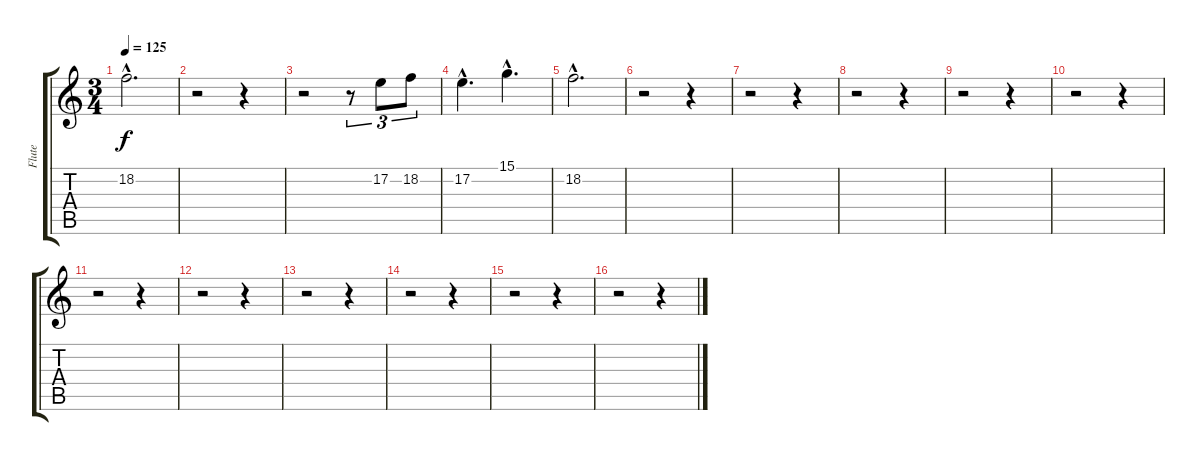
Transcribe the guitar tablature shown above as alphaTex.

\track ("Flute" "Flute") {instrument ocarina}
\staff {score tabs}
\tuning (E4 B3 G3 D3 A2 E2) {hide}
\ts (3 4)
\tempo 125
\clef g2
\ks c
18.2{hac}.2{d dy f} |
r.2 r.4 |
r.2 r.8{tu (3 2)} 17.2.8{tu (3 2)} 18.2.8{tu (3 2)} |
17.2{hac}.4{d} 15.1{hac}.4{d} |
18.2{hac}.2{d} |
r.2 r.4 |
r.2 r.4 |
r.2 r.4 |
r.2 r.4 |
r.2 r.4 |
r.2 r.4 |
r.2 r.4 |
r.2 r.4 |
r.2 r.4 |
r.2 r.4 |
r.2 r.4
